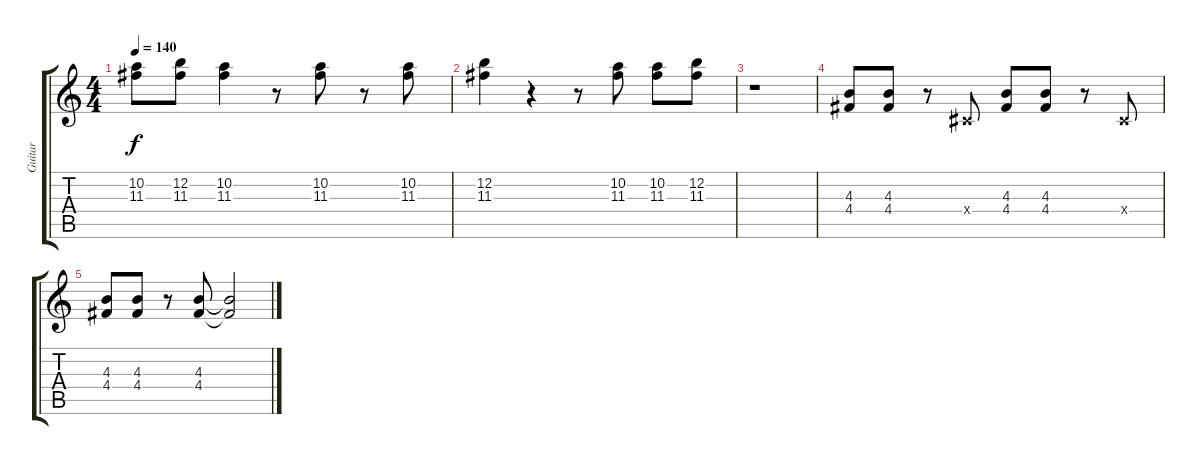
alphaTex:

\track ("Guitar" "Guitar") {instrument electricguitarclean}
\staff {score tabs}
\tuning (E4 B3 G3 D3 A2 E2) {hide}
\ts (4 4)
\tempo 140
\clef g2
\ks c
(10.2 11.3).8{dy f} (12.2 11.3).8 (10.2 11.3).4 r.8 (10.2 11.3).8 r.8 (10.2 11.3).8 |
(12.2 11.3).4 r.4 r.8 (10.2 11.3).8 (10.2 11.3).8 (12.2 11.3).8 |
r.1 |
(4.3 4.4).8 (4.3 4.4).8 r.8 -1.4{x}.8 (4.3 4.4).8 (4.3 4.4).8 r.8 -1.4{x}.8 |
(4.3 4.4).8 (4.3 4.4).8 r.8 (4.3 4.4).8 (4.3{t} 4.4{t}).2
